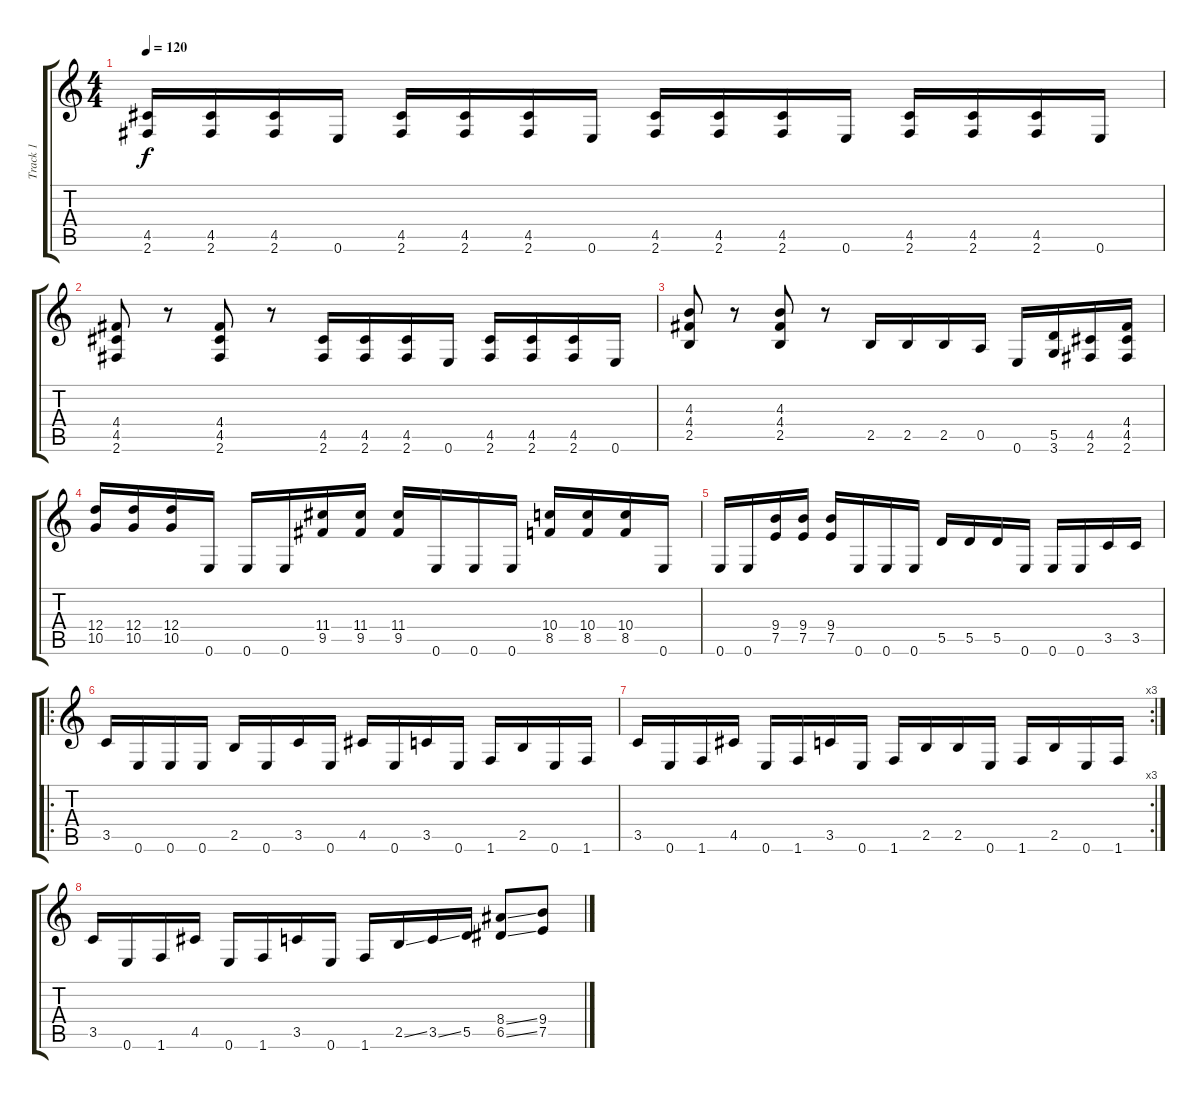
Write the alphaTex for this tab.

\track ("Track 1" "Track 1") {instrument distortionguitar}
\staff {score tabs}
\tuning (E4 B3 G3 D3 A2 E2) {hide}
\ts (4 4)
\tempo 120
\clef g2
\ks c
(4.5 2.6).16{dy f} (4.5 2.6).16 (4.5 2.6).16 0.6.16 (4.5 2.6).16 (4.5 2.6).16 (4.5 2.6).16 0.6.16 (4.5 2.6).16 (4.5 2.6).16 (4.5 2.6).16 0.6.16 (4.5 2.6).16 (4.5 2.6).16 (4.5 2.6).16 0.6.16 |
(4.4 4.5 2.6).8 r.8 (4.4 4.5 2.6).8 r.8 (4.5 2.6).16 (4.5 2.6).16 (4.5 2.6).16 0.6.16 (4.5 2.6).16 (4.5 2.6).16 (4.5 2.6).16 0.6.16 |
(4.3 4.4 2.5).8 r.8 (4.3 4.4 2.5).8 r.8 2.5.16 2.5.16 2.5.16 0.5.16 0.6.16 (5.5 3.6).16 (4.5 2.6).16 (4.4 4.5 2.6).16 |
(12.4 10.5).16 (12.4 10.5).16 (12.4 10.5).16 0.6.16 0.6.16 0.6.16 (11.4 9.5).16 (11.4 9.5).16 (11.4 9.5).16 0.6.16 0.6.16 0.6.16 (10.4 8.5).16 (10.4 8.5).16 (10.4 8.5).16 0.6.16 |
0.6.16 0.6.16 (9.4 7.5).16 (9.4 7.5).16 (9.4 7.5).16 0.6.16 0.6.16 0.6.16 5.5.16 5.5.16 5.5.16 0.6.16 0.6.16 0.6.16 3.5.16 3.5.16 |
\ro
3.5.16 0.6.16 0.6.16 0.6.16 2.5.16 0.6.16 3.5.16 0.6.16 4.5.16 0.6.16 3.5.16 0.6.16 1.6.16 2.5.16 0.6.16 1.6.16 |
\rc 3
3.5.16 0.6.16 1.6.16 4.5.16 0.6.16 1.6.16 3.5.16 0.6.16 1.6.16 2.5.16 2.5.16 0.6.16 1.6.16 2.5.16 0.6.16 1.6.16 |
3.5.16 0.6.16 1.6.16 4.5.16 0.6.16 1.6.16 3.5.16 0.6.16 1.6.16 2.5{ss}.16 3.5{ss}.16 5.5.16 (8.4{ss} 6.5{ss}).8 (9.4 7.5).8
